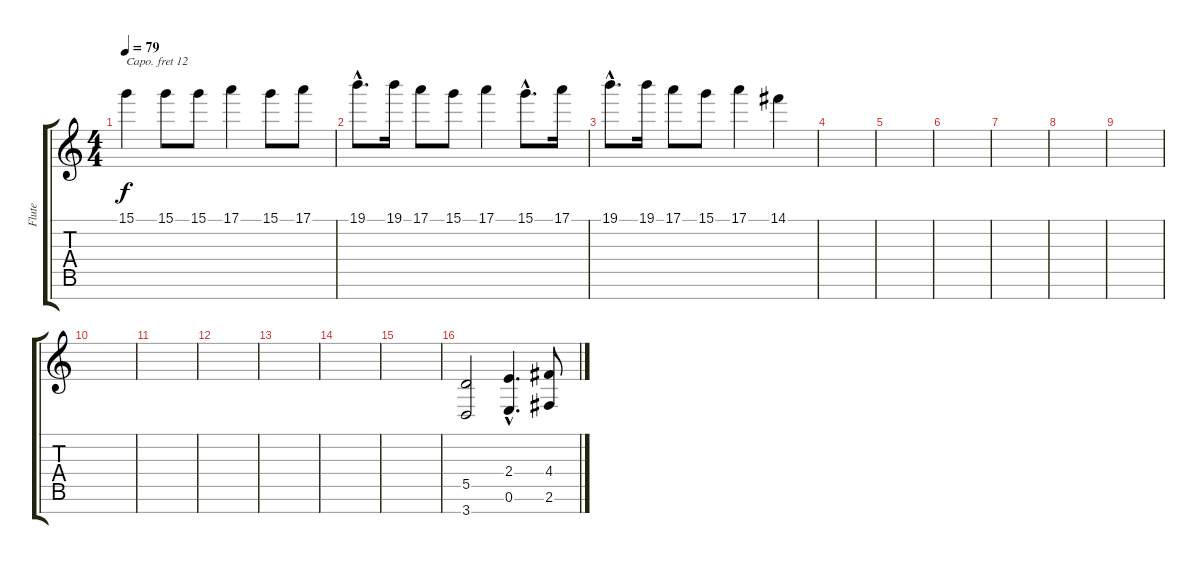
\track ("Flute" "Flute") {instrument piccolo}
\staff {score tabs}
\capo 12
\tuning (E4 B3 G3 D3 A2 E2 B1) {hide}
\ts (4 4)
\tempo 79
\clef g2
\ks c
15.1.4{dy f} 15.1.8 15.1.8 17.1.4 15.1.8 17.1.8 |
19.1{hac}.8{d} 19.1.16 17.1.8 15.1.8 17.1.4 15.1{hac}.8{d} 17.1.16 |
19.1{hac}.8{d} 19.1.16 17.1.8 15.1.8 17.1.4 14.1.4 |
|
|
|
|
|
|
|
|
|
|
|
|
(5.5 3.7).2 (2.4{hac} 0.6{hac}).4{d} (4.4 2.6).8
